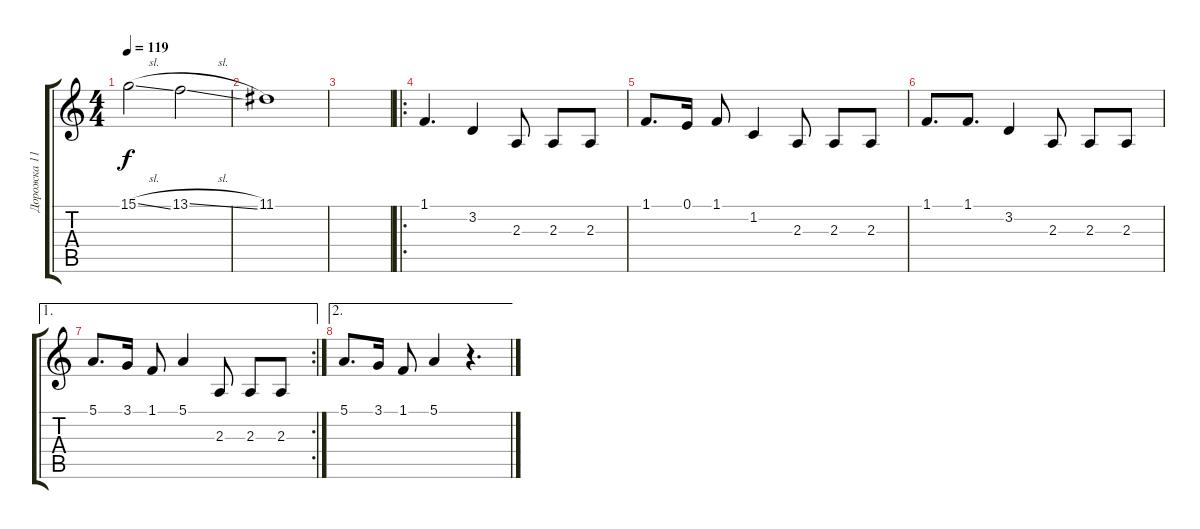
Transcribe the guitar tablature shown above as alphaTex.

\track ("Дорожка 11" "Дорожка 11") {instrument synthstrings1}
\staff {score tabs}
\tuning (E4 B3 G3 D3 A2 E2) {hide}
\ts (4 4)
\tempo 119
\clef g2
\ks c
15.1{sl}.2{dy f} 13.1{sl}.2 |
11.1.1 |
|
\ro
1.1.4{d} 3.2.4 2.3.8 2.3.8 2.3.8 |
1.1.8{d} 0.1.16 1.1.8 1.2.4 2.3.8 2.3.8 2.3.8 |
1.1.8{d} 1.1.8{d} 3.2.4 2.3.8 2.3.8 2.3.8 |
\ae 1
\rc 2
5.1.8{d} 3.1.16 1.1.8 5.1.4 2.3.8 2.3.8 2.3.8 |
\ae 2
5.1.8{d} 3.1.16 1.1.8 5.1.4 r.4{d}
